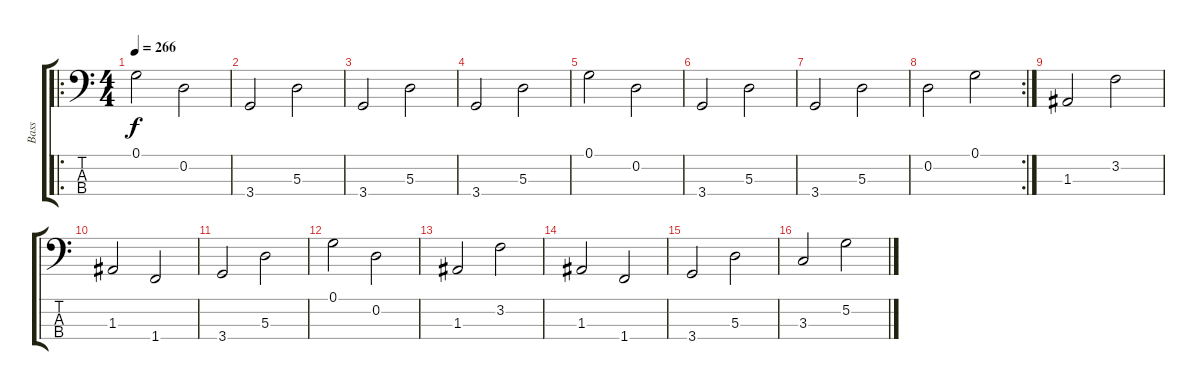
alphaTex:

\track ("Bass" "Bass") {instrument electricbassfinger}
\staff {score tabs}
\tuning (G2 D2 A1 E1) {hide}
\ro
\ts (4 4)
\tempo 266
\clef f4
\ks c
0.1.2{dy f instrument electricbassfinger} 0.2.2 |
3.4.2 5.3.2 |
3.4.2 5.3.2 |
3.4.2 5.3.2 |
0.1.2 0.2.2 |
3.4.2 5.3.2 |
3.4.2 5.3.2 |
\rc 2
0.2.2 0.1.2 |
1.3.2 3.2.2 |
1.3.2 1.4.2 |
3.4.2 5.3.2 |
0.1.2 0.2.2 |
1.3.2 3.2.2 |
1.3.2 1.4.2 |
3.4.2 5.3.2 |
3.3.2 5.2.2
